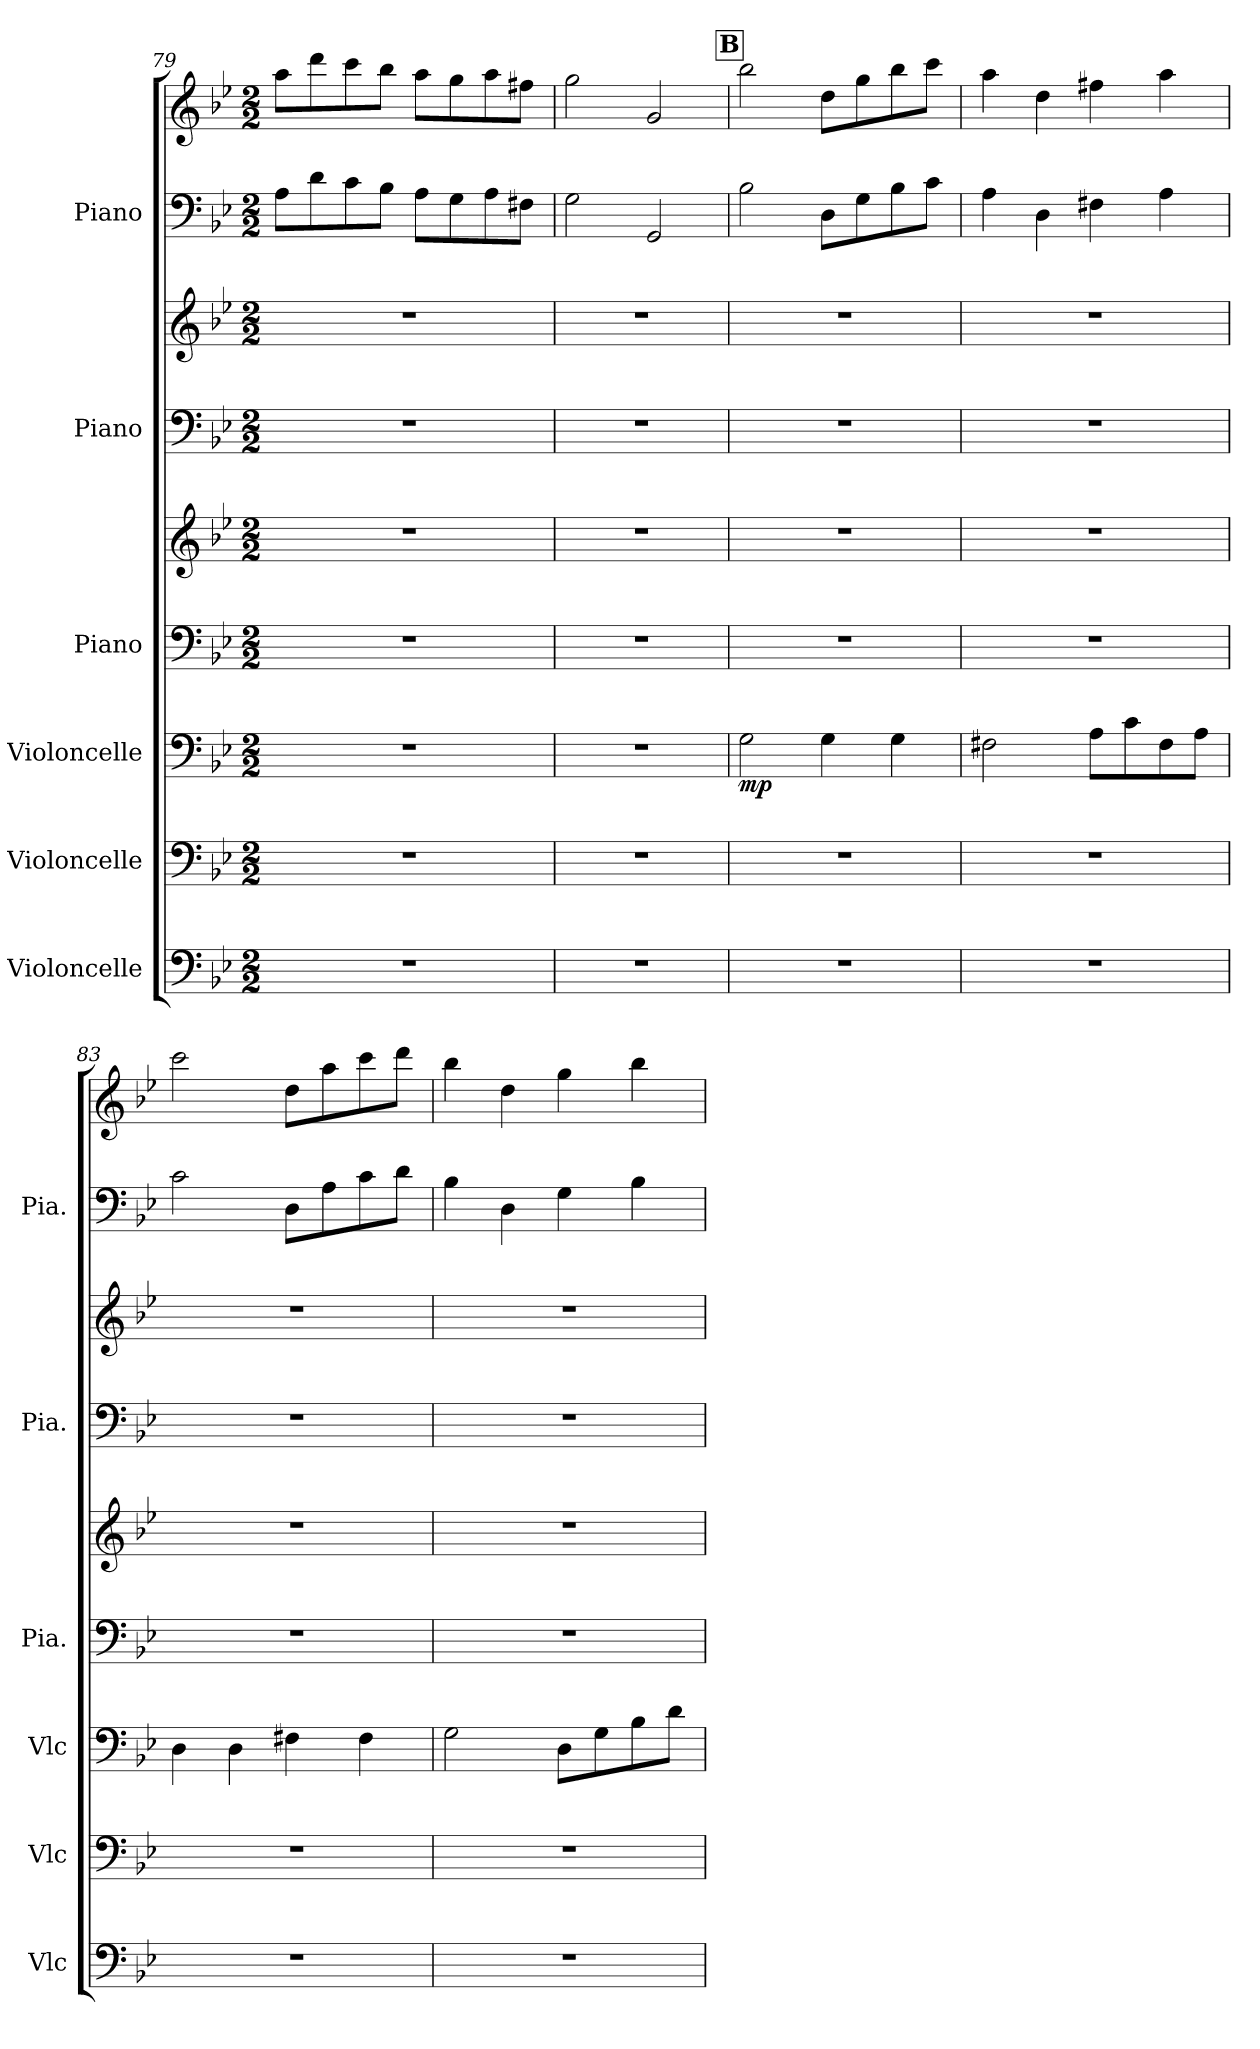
**kern	**kern	**kern	**dynam	**kern	**kern	**kern	**kern	**kern	**kern	**dynam
*part6	*part5	*part4	*part4	*part3	*part3	*part2	*part2	*part1	*part1	*part1
*staff9	*staff8	*staff7	*staff7	*staff6	*staff5	*staff4	*staff3	*staff2	*staff1	*staff1/2
*I"Violoncelle	*I"Violoncelle	*I"Violoncelle	*	*I"Piano	*	*I"Piano	*	*I"Piano	*	*
*I'Vlc	*I'Vlc	*I'Vlc	*	*I'Pia.	*	*I'Pia.	*	*I'Pia.	*	*
*clefF4	*clefF4	*clefF4	*	*clefF4	*clefG2	*clefF4	*clefG2	*clefF4	*clefG2	*
*k[b-e-]	*k[b-e-]	*k[b-e-]	*	*k[b-e-]	*k[b-e-]	*k[b-e-]	*k[b-e-]	*k[b-e-]	*k[b-e-]	*
*M2/2	*M2/2	*M2/2	*	*M2/2	*M2/2	*M2/2	*M2/2	*M2/2	*M2/2	*
=79	=79	=79	=79	=79	=79	=79	=79	=79	=79	=79
1r	1r	1r	.	1r	1r	1r	1r	8A\L	8aa\L	.
.	.	.	.	.	.	.	.	8d\	8ddd\	.
.	.	.	.	.	.	.	.	8c\	8ccc\	.
.	.	.	.	.	.	.	.	8B-\J	8bb-\J	.
.	.	.	.	.	.	.	.	8A\L	8aa\L	.
.	.	.	.	.	.	.	.	8G\	8gg\	.
.	.	.	.	.	.	.	.	8A\	8aa\	.
.	.	.	.	.	.	.	.	8F#X\J	8ff#X\J	.
=80	=80	=80	=80	=80	=80	=80	=80	=80	=80	=80
1r	1r	1r	.	1r	1r	1r	1r	2G\	2gg\	.
.	.	.	.	.	.	.	.	2GG/	2g/	.
!!LO:PB:g=z
!!LO:REH:place=s1:a:B:fs=14:t=B
=81	=81	=81	=81	=81	=81	=81	=81	=81	=81	=81
!	!	!	!LO:DY:b	!	!	!	!	!	!	!LO:DY:b=2
!	!	!	!	!	!	!	!	!	!	!LO:DY:n=1:b
1r	1r	2G\	mp	1r	1r	1r	1r	2B-\	2bb-\	mp mp
.	.	4G\	.	.	.	.	.	8D\L	8dd\L	.
.	.	.	.	.	.	.	.	8G\	8gg\	.
.	.	4G\	.	.	.	.	.	8B-\	8bb-\	.
.	.	.	.	.	.	.	.	8c\J	8ccc\J	.
=82	=82	=82	=82	=82	=82	=82	=82	=82	=82	=82
1r	1r	2F#X\	.	1r	1r	1r	1r	4A\	4aa\	.
.	.	.	.	.	.	.	.	4D\	4dd\	.
.	.	8A\L	.	.	.	.	.	4F#X\	4ff#X\	.
.	.	8c\	.	.	.	.	.	.	.	.
.	.	8F#\	.	.	.	.	.	4A\	4aa\	.
.	.	8A\J	.	.	.	.	.	.	.	.
=83	=83	=83	=83	=83	=83	=83	=83	=83	=83	=83
1r	1r	4D\	.	1r	1r	1r	1r	2c\	2ccc\	.
.	.	4D\	.	.	.	.	.	.	.	.
.	.	4F#X\	.	.	.	.	.	8D\L	8dd\L	.
.	.	.	.	.	.	.	.	8A\	8aa\	.
.	.	4F#\	.	.	.	.	.	8c\	8ccc\	.
.	.	.	.	.	.	.	.	8d\J	8ddd\J	.
=84	=84	=84	=84	=84	=84	=84	=84	=84	=84	=84
1r	1r	2G\	.	1r	1r	1r	1r	4B-\	4bb-\	.
.	.	.	.	.	.	.	.	4D\	4dd\	.
.	.	8D\L	.	.	.	.	.	4G\	4gg\	.
.	.	8G\	.	.	.	.	.	.	.	.
.	.	8B-\	.	.	.	.	.	4B-\	4bb-\	.
.	.	8d\J	.	.	.	.	.	.	.	.
=	=	=	=	=	=	=	=	=	=	=
*-	*-	*-	*-	*-	*-	*-	*-	*-	*-	*-
